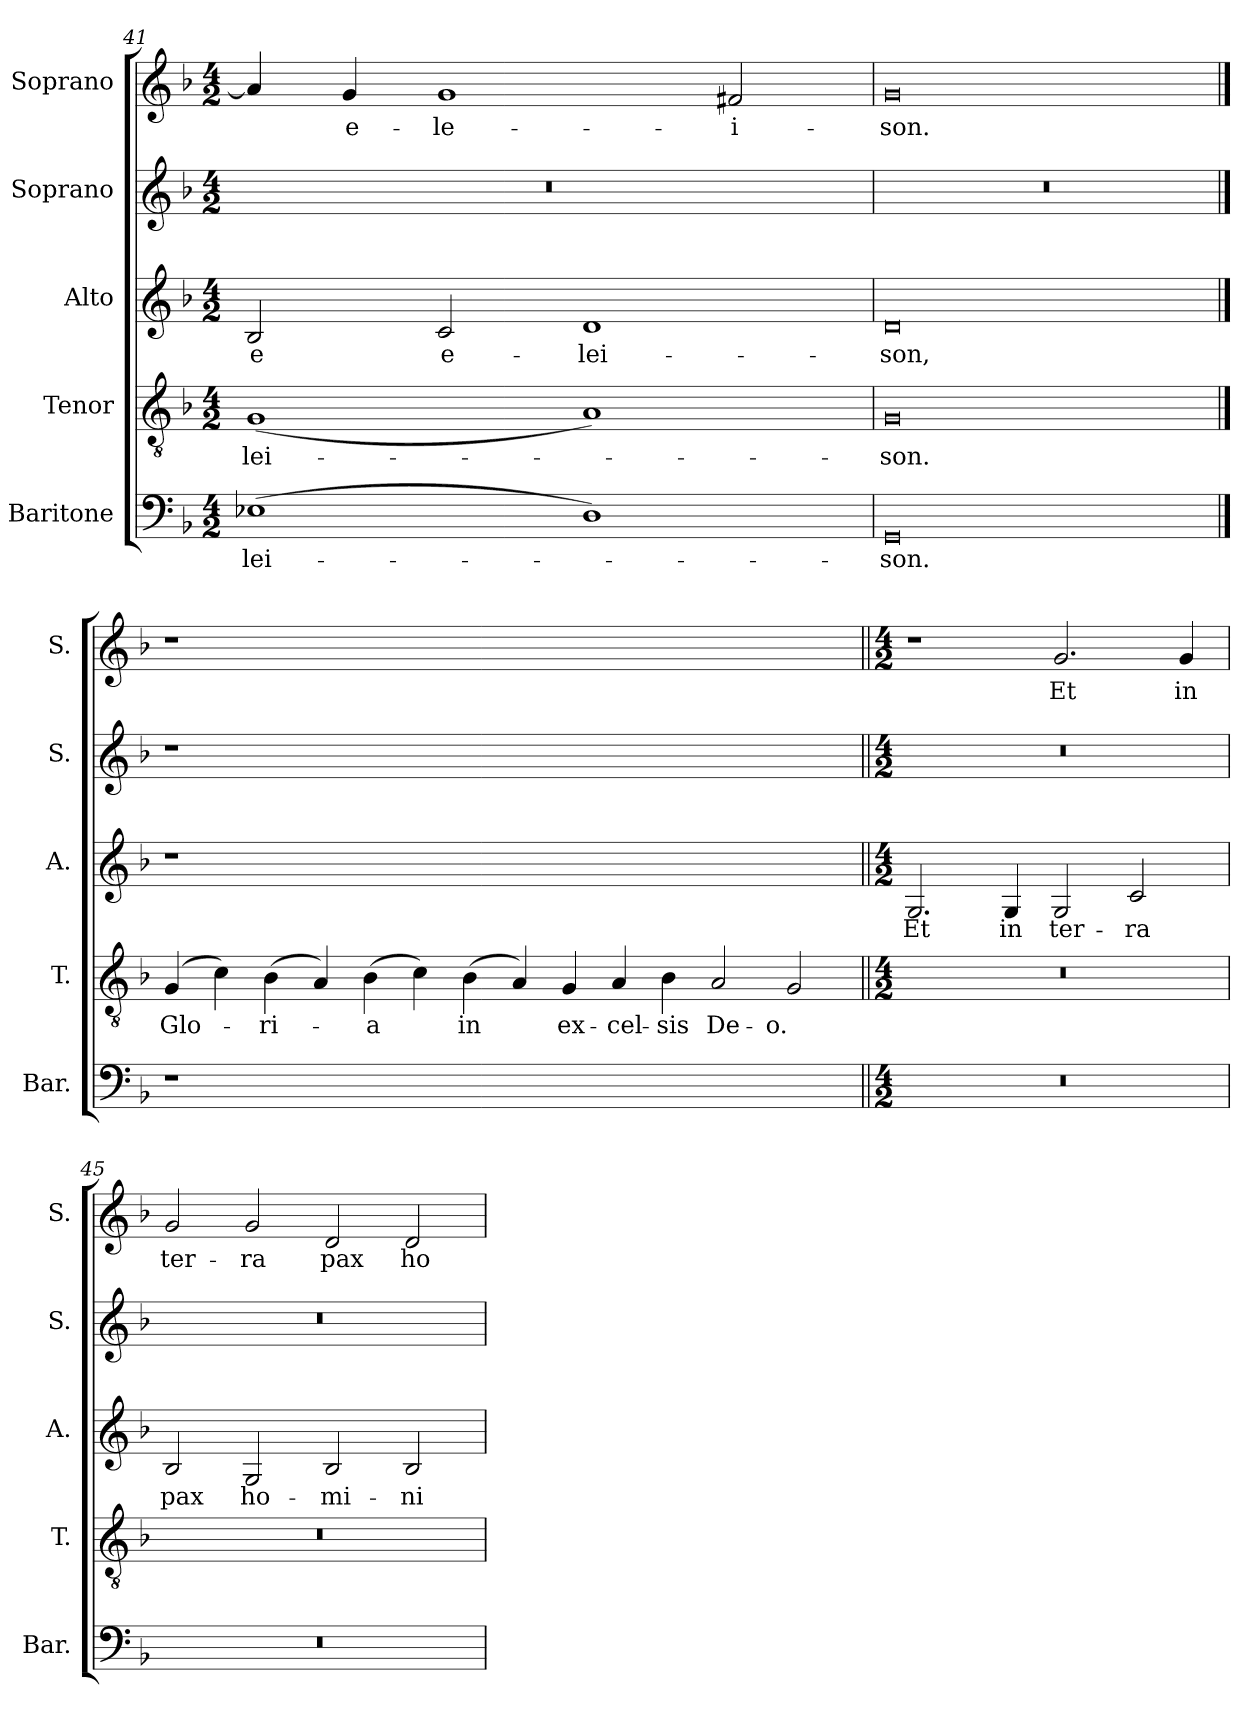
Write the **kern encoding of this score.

**kern	**text	**kern	**text	**kern	**text	**kern	**kern	**text
*part5	*part5	*part4	*part4	*part3	*part3	*part2	*part1	*part1
*staff5	*staff5	*staff4	*staff4	*staff3	*staff3	*staff2	*staff1	*staff1
*I"Baritone	*	*I"Tenor	*	*I"Alto	*	*I"Soprano	*I"Soprano	*
*I'Bar.	*	*I'T.	*	*I'A.	*	*I'S.	*I'S.	*
*clefF4	*	*clefGv2	*	*clefG2	*	*clefG2	*clefG2	*
*	*	*ITrd7c12	*	*	*	*	*	*
*k[b-]	*	*k[b-]	*	*k[b-]	*	*k[b-]	*k[b-]	*
*F:	*	*F:	*	*F:	*	*F:	*F:	*
*M4/2	*	*M4/2	*	*M4/2	*	*M4/2	*M4/2	*
=41	=41	=41	=41	=41	=41	=41	=41	=41
!	!LO:LY:b:color=#000000	!	!	!	!	!	!	!
!	!	!	!LO:LY:b:color=#000000	!	!	!	!	!
!	!	!	!	!	!LO:LY:b:color=#000000	!LO:N:vis=1	!	!
(1E-Xi	-lei-	(1GGi	-lei-	2B-i/	-e	0r	4ai/]	.
!	!	!	!	!	!	!	!	!LO:LY:b:color=#000000
.	.	.	.	.	.	.	4gi/	e-
!	!	!	!	!	!LO:LY:b:color=#000000	!	!	!
!	!	!	!	!	!	!	!	!LO:LY:b:color=#000000
.	.	.	.	2ci/	e-	.	1gi	-le-
!	!	!	!	!	!LO:LY:b:color=#000000	!	!	!
1Di)	.	1AAi)	.	1di	-lei-	.	.	.
!	!	!	!	!	!	!	!	!LO:LY:b:color=#000000
.	.	.	.	.	.	.	2f#Xi/	-i-
=42	=42	=42	=42	=42	=42	=42	=42	=42
!	!LO:LY:b:color=#000000	!	!	!	!	!	!	!
!	!	!	!LO:LY:b:color=#000000	!	!	!	!	!
!	!	!	!	!	!LO:LY:b:color=#000000	!LO:N:vis=1	!	!
!	!	!	!	!	!	!	!	!LO:LY:b:color=#000000
0GGi	-son.	0GGi	-son.	0di	-son,	0r	0gi	-son.
!!LO:PB:g=z
==43	==43	==43	==43	==43	==43	==43	==43	==43
!LO:N:vis=1	!	!	!	!	!	!	!	!
!	!	!	!LO:LY:b:color=#000000	!LO:N:vis=1	!	!LO:N:vis=1	!LO:N:vis=1	!
0r	.	(4GGi/	Glo-	0r	.	0r	0r	.
.	.	4Ci\)	.	.	.	.	.	.
!	!	!	!LO:LY:b:color=#000000	!	!	!	!	!
.	.	(4BB-i\	-ri-	.	.	.	.	.
.	.	4AAi/)	.	.	.	.	.	.
!	!	!	!LO:LY:b:color=#000000	!	!	!	!	!
.	.	(4BB-i\	-a	.	.	.	.	.
.	.	4Ci\)	.	.	.	.	.	.
!	!	!	!LO:LY:b:color=#000000	!	!	!	!	!
.	.	(4BB-i\	in	.	.	.	.	.
.	.	4AAi/)	.	.	.	.	.	.
!	!	!	!LO:LY:b:color=#000000	!	!	!	!	!
1..ryy	.	4GGi/	ex-	1..ryy	.	1..ryy	1..ryy	.
!	!	!	!LO:LY:b:color=#000000	!	!	!	!	!
.	.	4AAi/	-cel-	.	.	.	.	.
!	!	!	!LO:LY:b:color=#000000	!	!	!	!	!
.	.	4BB-i\	-sis	.	.	.	.	.
!	!	!	!LO:LY:b:color=#000000	!	!	!	!	!
.	.	2AAi/	De-	.	.	.	.	.
!	!	!	!LO:LY:b:color=#000000	!	!	!	!	!
.	.	2GGi/	-o.	.	.	.	.	.
=44||	=44||	=44||	=44||	=44||	=44||	=44||	=44||	=44||
*M4/2	*	*M4/2	*	*M4/2	*	*M4/2	*M4/2	*
!LO:N:vis=1	!	!LO:N:vis=1	!	!	!	!	!	!
*	*	*	*	*	*	*	*MM208	*
!	!	!	!	!	!LO:LY:b:color=#000000	!LO:N:vis=1	!	!
0r	.	0r	.	2.Gi/	Et	0r	1r	.
!	!	!	!	!	!LO:LY:b:color=#000000	!	!	!
.	.	.	.	4Gi/	in	.	.	.
!	!	!	!	!	!LO:LY:b:color=#000000	!	!	!
!	!	!	!	!	!	!	!	!LO:LY:b:color=#000000
.	.	.	.	2Gi/	ter-	.	2.gi/	Et
!	!	!	!	!	!LO:LY:b:color=#000000	!	!	!
.	.	.	.	2ci/	-ra	.	.	.
!	!	!	!	!	!	!	!	!LO:LY:b:color=#000000
.	.	.	.	.	.	.	4gi/	in
=45	=45	=45	=45	=45	=45	=45	=45	=45
!LO:N:vis=1	!	!LO:N:vis=1	!	!	!	!	!	!
!	!	!	!	!	!LO:LY:b:color=#000000	!LO:N:vis=1	!	!
!	!	!	!	!	!	!	!	!LO:LY:b:color=#000000
0r	.	0r	.	2B-i/	pax	0r	2gi/	ter-
!	!	!	!	!	!LO:LY:b:color=#000000	!	!	!
!	!	!	!	!	!	!	!	!LO:LY:b:color=#000000
.	.	.	.	2Gi/	ho-	.	2gi/	-ra
!	!	!	!	!	!LO:LY:b:color=#000000	!	!	!
!	!	!	!	!	!	!	!	!LO:LY:b:color=#000000
.	.	.	.	2B-i/	-mi-	.	2di/	pax
!	!	!	!	!	!LO:LY:b:color=#000000	!	!	!
!	!	!	!	!	!	!	!	!LO:LY:b:color=#000000
.	.	.	.	2B-i/	-ni-	.	2di/	ho-
=	=	=	=	=	=	=	=	=
*-	*-	*-	*-	*-	*-	*-	*-	*-
